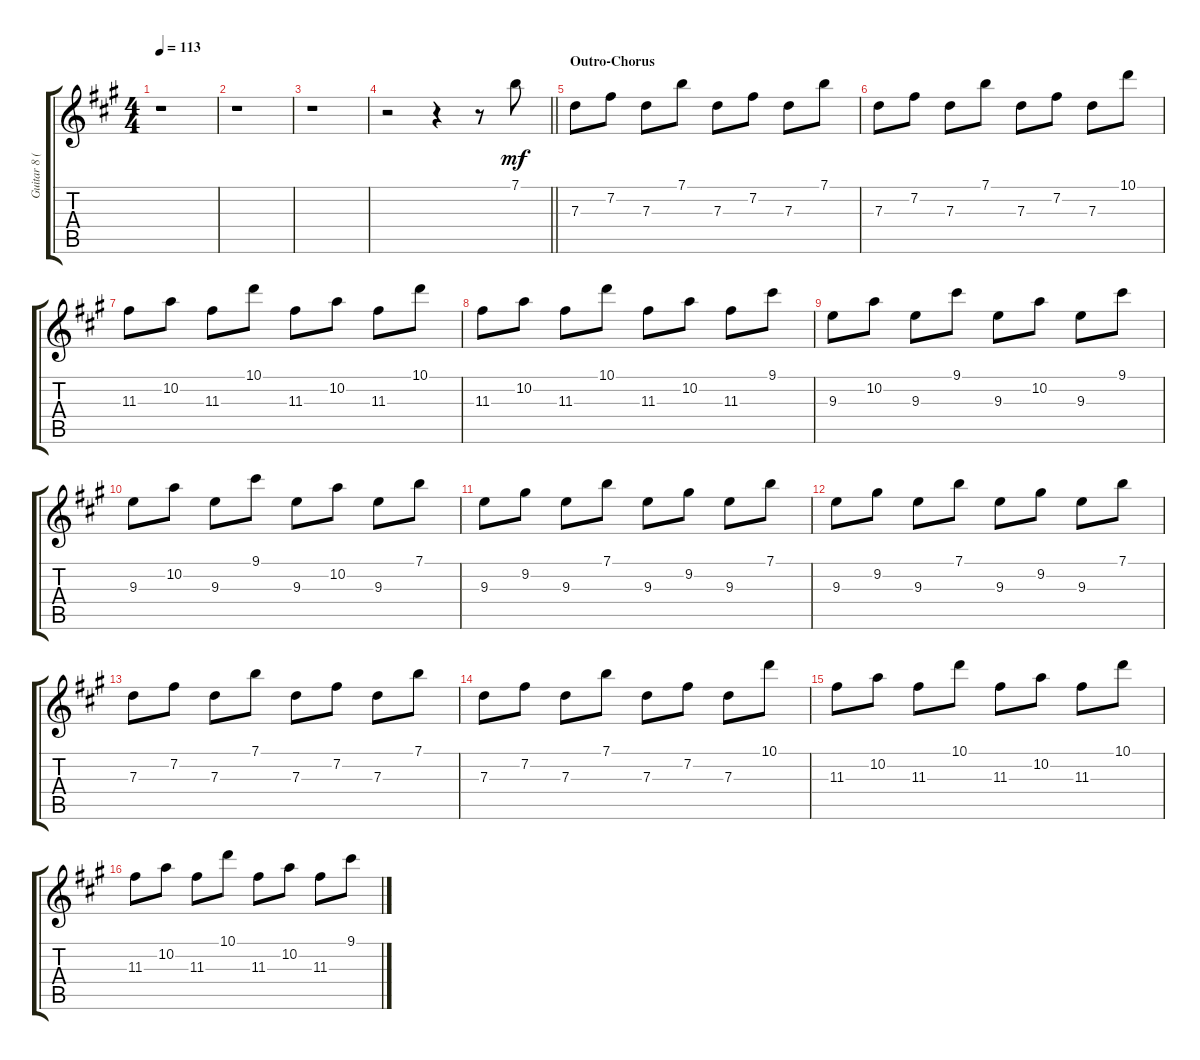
\track ("Guitar 8 (clean)" "Guitar 8 (") {instrument electricguitarclean}
\staff {score tabs}
\tuning (E4 B3 G3 D3 A2 E2) {hide}
\ts (4 4)
\tempo 113
\clef g2
\ks f#minor
r.1{dy mf} |
r.1 |
r.1 |
\barLineRight lightlight
r.2 r.4 r.8 7.1.8 |
\section ("" "Outro-Chorus")
7.3.8 7.2.8 7.3.8 7.1.8 7.3.8 7.2.8 7.3.8 7.1.8 |
7.3.8 7.2.8 7.3.8 7.1.8 7.3.8 7.2.8 7.3.8 10.1.8 |
11.3.8 10.2.8 11.3.8 10.1.8 11.3.8 10.2.8 11.3.8 10.1.8 |
11.3.8 10.2.8 11.3.8 10.1.8 11.3.8 10.2.8 11.3.8 9.1.8 |
9.3.8 10.2.8 9.3.8 9.1.8 9.3.8 10.2.8 9.3.8 9.1.8 |
9.3.8 10.2.8 9.3.8 9.1.8 9.3.8 10.2.8 9.3.8 7.1.8 |
9.3.8 9.2.8 9.3.8 7.1.8 9.3.8 9.2.8 9.3.8 7.1.8 |
9.3.8 9.2.8 9.3.8 7.1.8 9.3.8 9.2.8 9.3.8 7.1.8 |
7.3.8 7.2.8 7.3.8 7.1.8 7.3.8 7.2.8 7.3.8 7.1.8 |
7.3.8 7.2.8 7.3.8 7.1.8 7.3.8 7.2.8 7.3.8 10.1.8 |
11.3.8 10.2.8 11.3.8 10.1.8 11.3.8 10.2.8 11.3.8 10.1.8 |
11.3.8 10.2.8 11.3.8 10.1.8 11.3.8 10.2.8 11.3.8 9.1.8
